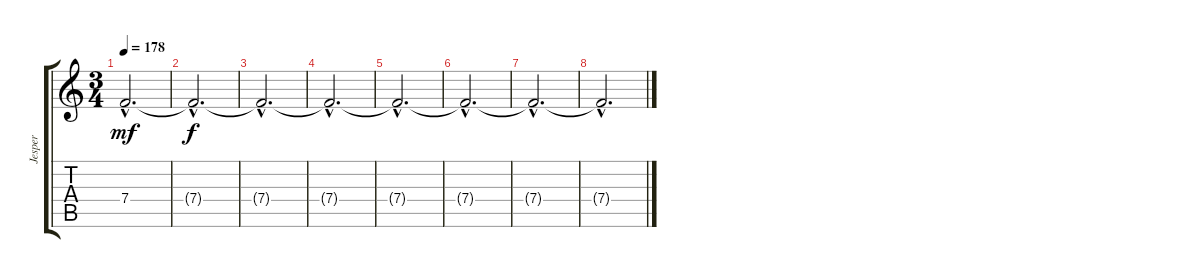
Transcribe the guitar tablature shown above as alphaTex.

\track ("Jesper" "Jesper") {instrument distortionguitar}
\staff {score tabs}
\tuning (C4 G3 Eb3 Bb2 F2 C2) {hide}
\ts (3 4)
\tempo 178
\clef g2
\ks c
7.4{hac}.2{d dy mf volume 14} |
7.4{hac t}.2{d dy f volume 11} |
7.4{hac t}.2{d volume 8} |
7.4{hac t}.2{d volume 5} |
7.4{hac t}.2{d volume 3} |
7.4{hac t}.2{d volume 0} |
7.4{hac t}.2{d} |
7.4{hac t}.2{d}
